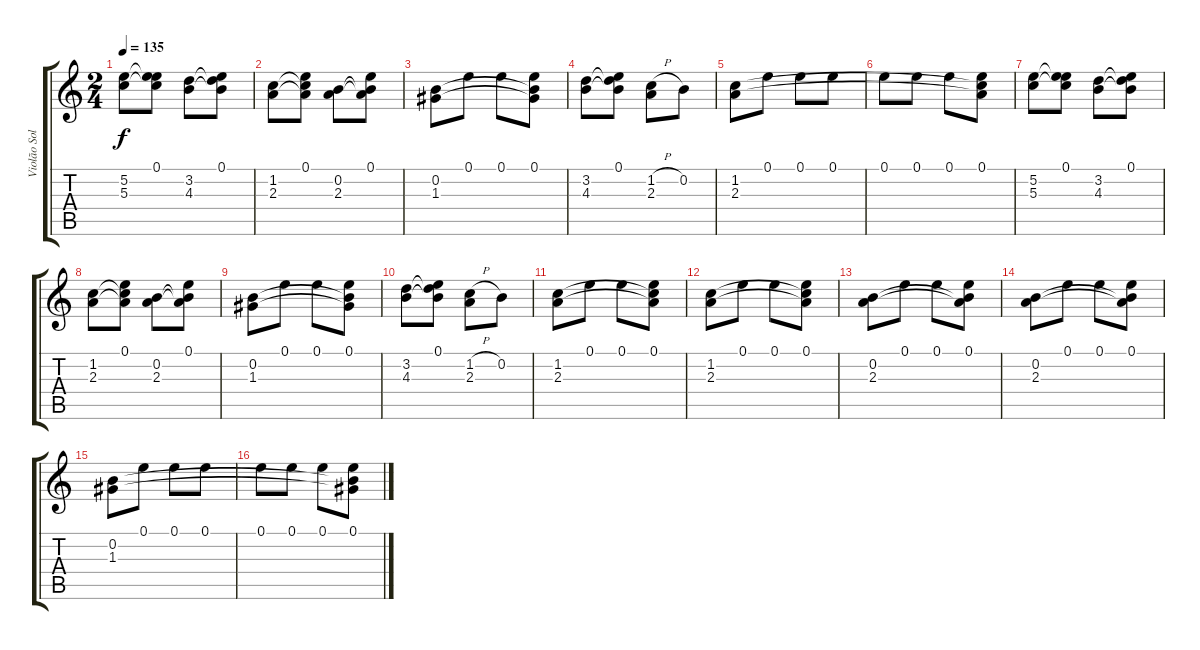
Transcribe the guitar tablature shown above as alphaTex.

\track ("Violão Solo" "Violão Sol") {instrument acousticguitarnylon}
\staff {score tabs}
\tuning (E4 B3 G3 D3 A2 E2) {hide}
\ts (2 4)
\tempo 135
\clef g2
\ks c
(5.2 5.3).8{dy f instrument acousticguitarnylon} (0.1 5.2{t} 5.3{t}).8 (3.2 4.3).8 (0.1 3.2{t} 4.3{t}).8 |
(1.2 2.3).8 (0.1 1.2{t} 2.3{t}).8 (0.2 2.3).8 (0.1 0.2{t} 2.3{t}).8 |
(0.2 1.3).8 0.1.8 0.1.8 (0.1 0.2{t} 1.3{t}).8 |
(3.2 4.3).8 (0.1 3.2{t} 4.3{t}).8 (1.2{h} 2.3).8 0.2.8 |
(1.2 2.3).8 0.1.8 0.1.8 0.1.8 |
0.1.8 0.1.8 0.1.8 (0.1 1.2{t} 2.3{t}).8 |
(5.2 5.3).8 (0.1 5.2{t} 5.3{t}).8 (3.2 4.3).8 (0.1 3.2{t} 4.3{t}).8 |
(1.2 2.3).8 (0.1 1.2{t} 2.3{t}).8 (0.2 2.3).8 (0.1 0.2{t} 2.3{t}).8 |
(0.2 1.3).8 0.1.8 0.1.8 (0.1 0.2{t} 1.3{t}).8 |
(3.2 4.3).8 (0.1 3.2{t} 4.3{t}).8 (1.2{h} 2.3).8 0.2.8 |
(1.2 2.3).8 0.1.8 0.1.8 (0.1 1.2{t} 2.3{t}).8 |
(1.2 2.3).8 0.1.8 0.1.8 (0.1 1.2{t} 2.3{t}).8 |
(0.2 2.3).8 0.1.8 0.1.8 (0.1 0.2{t} 2.3{t}).8 |
(0.2 2.3).8 0.1.8 0.1.8 (0.1 0.2{t} 2.3{t}).8 |
(0.2 1.3).8 0.1.8 0.1.8 0.1.8 |
0.1.8 0.1.8 0.1.8 (0.1 0.2{t} 1.3{t}).8
